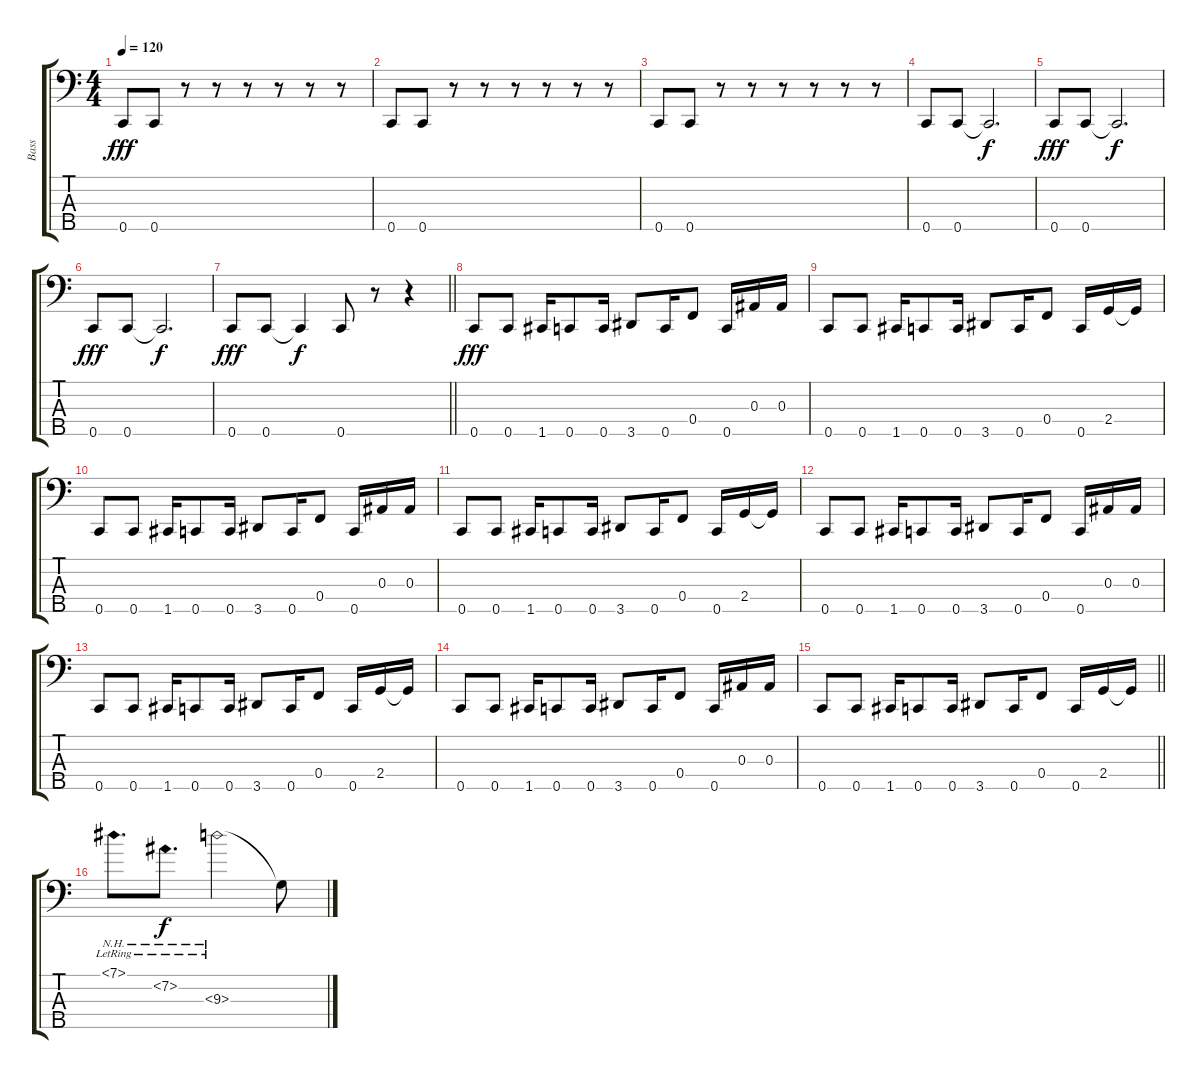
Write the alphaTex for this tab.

\track ("Bass" "Bass") {instrument electricbasspick}
\staff {score tabs}
\tuning (Ab2 Eb2 Bb1 F1 C1) {hide}
\ts (4 4)
\tempo 120
\clef f4
\ks c
0.5.8{dy fff} 0.5.8 r.8 r.8 r.8 r.8 r.8 r.8 |
0.5.8 0.5.8 r.8 r.8 r.8 r.8 r.8 r.8 |
0.5.8 0.5.8 r.8 r.8 r.8 r.8 r.8 r.8 |
0.5.8 0.5.8 0.5{t}.2{d dy f} |
0.5.8{dy fff} 0.5.8 0.5{t}.2{d dy f} |
0.5.8{dy fff} 0.5.8 0.5{t}.2{d dy f} |
\barLineRight lightlight
0.5.8{dy fff} 0.5.8 0.5{t}.4{dy f} 0.5.8 r.8 r.4 |
\section ("" " ")
0.5.8{dy fff} 0.5.8 1.5.16 0.5.8 0.5.16 3.5.8 0.5.16 0.4.8 0.5.16 0.3.16 0.3.16 |
0.5.8 0.5.8 1.5.16 0.5.8 0.5.16 3.5.8 0.5.16 0.4.8 0.5.16 2.4.16 2.4{t}.16 |
0.5.8 0.5.8 1.5.16 0.5.8 0.5.16 3.5.8 0.5.16 0.4.8 0.5.16 0.3.16 0.3.16 |
0.5.8 0.5.8 1.5.16 0.5.8 0.5.16 3.5.8 0.5.16 0.4.8 0.5.16 2.4.16 2.4{t}.16 |
0.5.8 0.5.8 1.5.16 0.5.8 0.5.16 3.5.8 0.5.16 0.4.8 0.5.16 0.3.16 0.3.16 |
0.5.8 0.5.8 1.5.16 0.5.8 0.5.16 3.5.8 0.5.16 0.4.8 0.5.16 2.4.16 2.4{t}.16 |
0.5.8 0.5.8 1.5.16 0.5.8 0.5.16 3.5.8 0.5.16 0.4.8 0.5.16 0.3.16 0.3.16 |
\barLineRight lightlight
0.5.8 0.5.8 1.5.16 0.5.8 0.5.16 3.5.8 0.5.16 0.4.8 0.5.16 2.4.16 2.4{t}.16 |
\section ("" " ")
7.1{nh lr}.8{d} 7.2{nh lr}.8{d dy f} 9.3{nh lr}.2 9.3{t}.8
